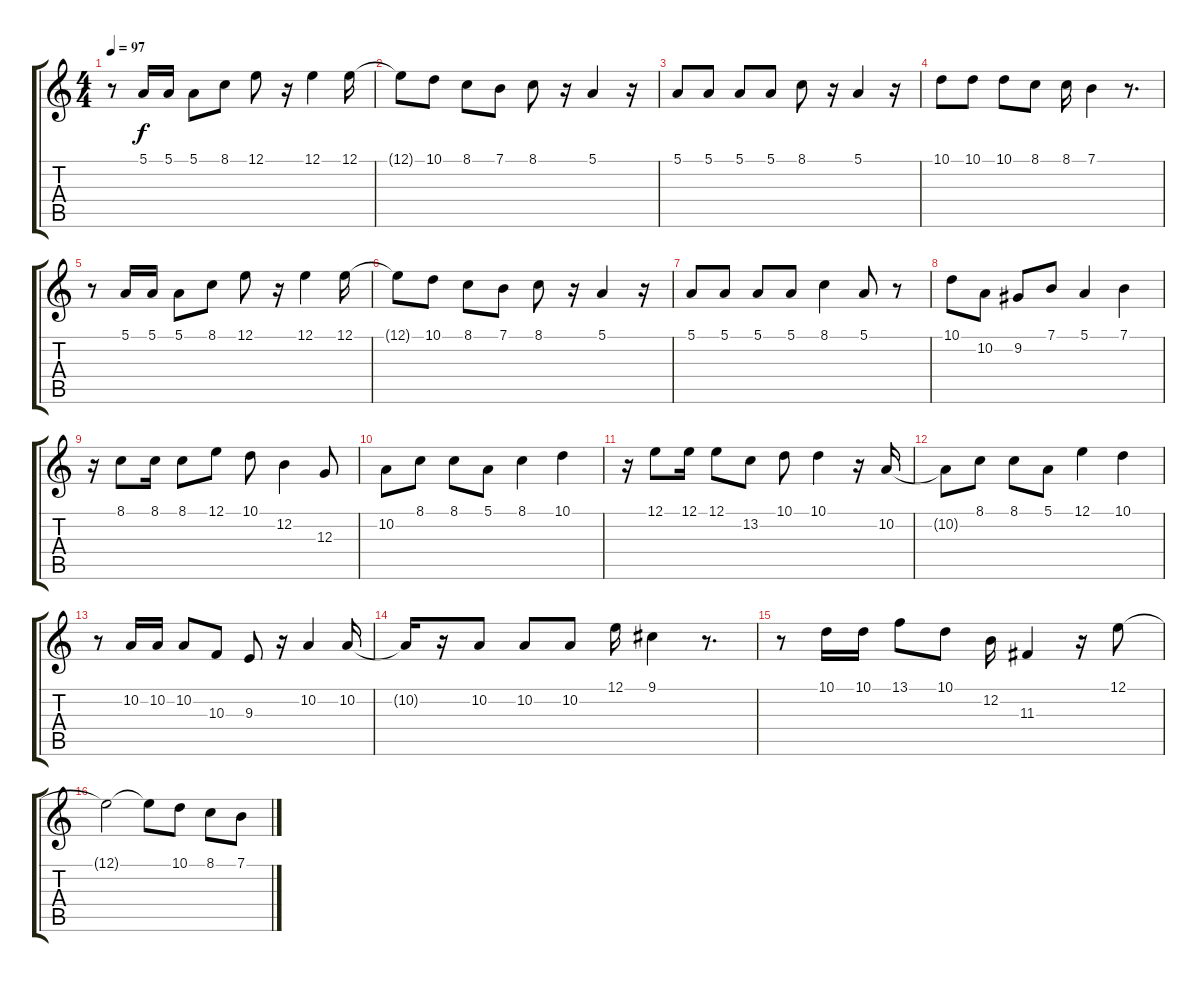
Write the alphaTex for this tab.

\track "" {instrument lead3calliope}
\staff {score tabs}
\tuning (E4 B3 G3 D3 A2 E2) {hide}
\ts (4 4)
\tempo 97
\clef g2
\ks c
r.8{dy f} 5.1.16 5.1.16 5.1.8 8.1.8 12.1.8 r.16 12.1.4 12.1.16 |
12.1{t}.8 10.1.8 8.1.8 7.1.8 8.1.8 r.16 5.1.4 r.16 |
5.1.8 5.1.8 5.1.8 5.1.8 8.1.8 r.16 5.1.4 r.16 |
10.1.8 10.1.8 10.1.8 8.1.8 8.1.16 7.1.4 r.8{d} |
r.8 5.1.16 5.1.16 5.1.8 8.1.8 12.1.8 r.16 12.1.4 12.1.16 |
12.1{t}.8 10.1.8 8.1.8 7.1.8 8.1.8 r.16 5.1.4 r.16 |
5.1.8 5.1.8 5.1.8 5.1.8 8.1.4 5.1.8 r.8 |
10.1.8 10.2.8 9.2.8 7.1.8 5.1.4 7.1.4 |
r.16 8.1.8 8.1.16 8.1.8 12.1.8 10.1.8 12.2.4 12.3.8 |
10.2.8 8.1.8 8.1.8 5.1.8 8.1.4 10.1.4 |
r.16 12.1.8 12.1.16 12.1.8 13.2.8 10.1.8 10.1.4 r.16 10.2.16 |
10.2{t}.8 8.1.8 8.1.8 5.1.8 12.1.4 10.1.4 |
r.8 10.2.16 10.2.16 10.2.8 10.3.8 9.3.8 r.16 10.2.4 10.2.16 |
10.2{t}.16 r.16 10.2.8 10.2.8 10.2.8 12.1.16 9.1.4 r.8{d} |
r.8 10.1.16 10.1.16 13.1.8 10.1.8 12.2.16 11.3.4 r.16 12.1.8 |
12.1{t}.2 12.1{t}.8 10.1.8 8.1.8 7.1.8
